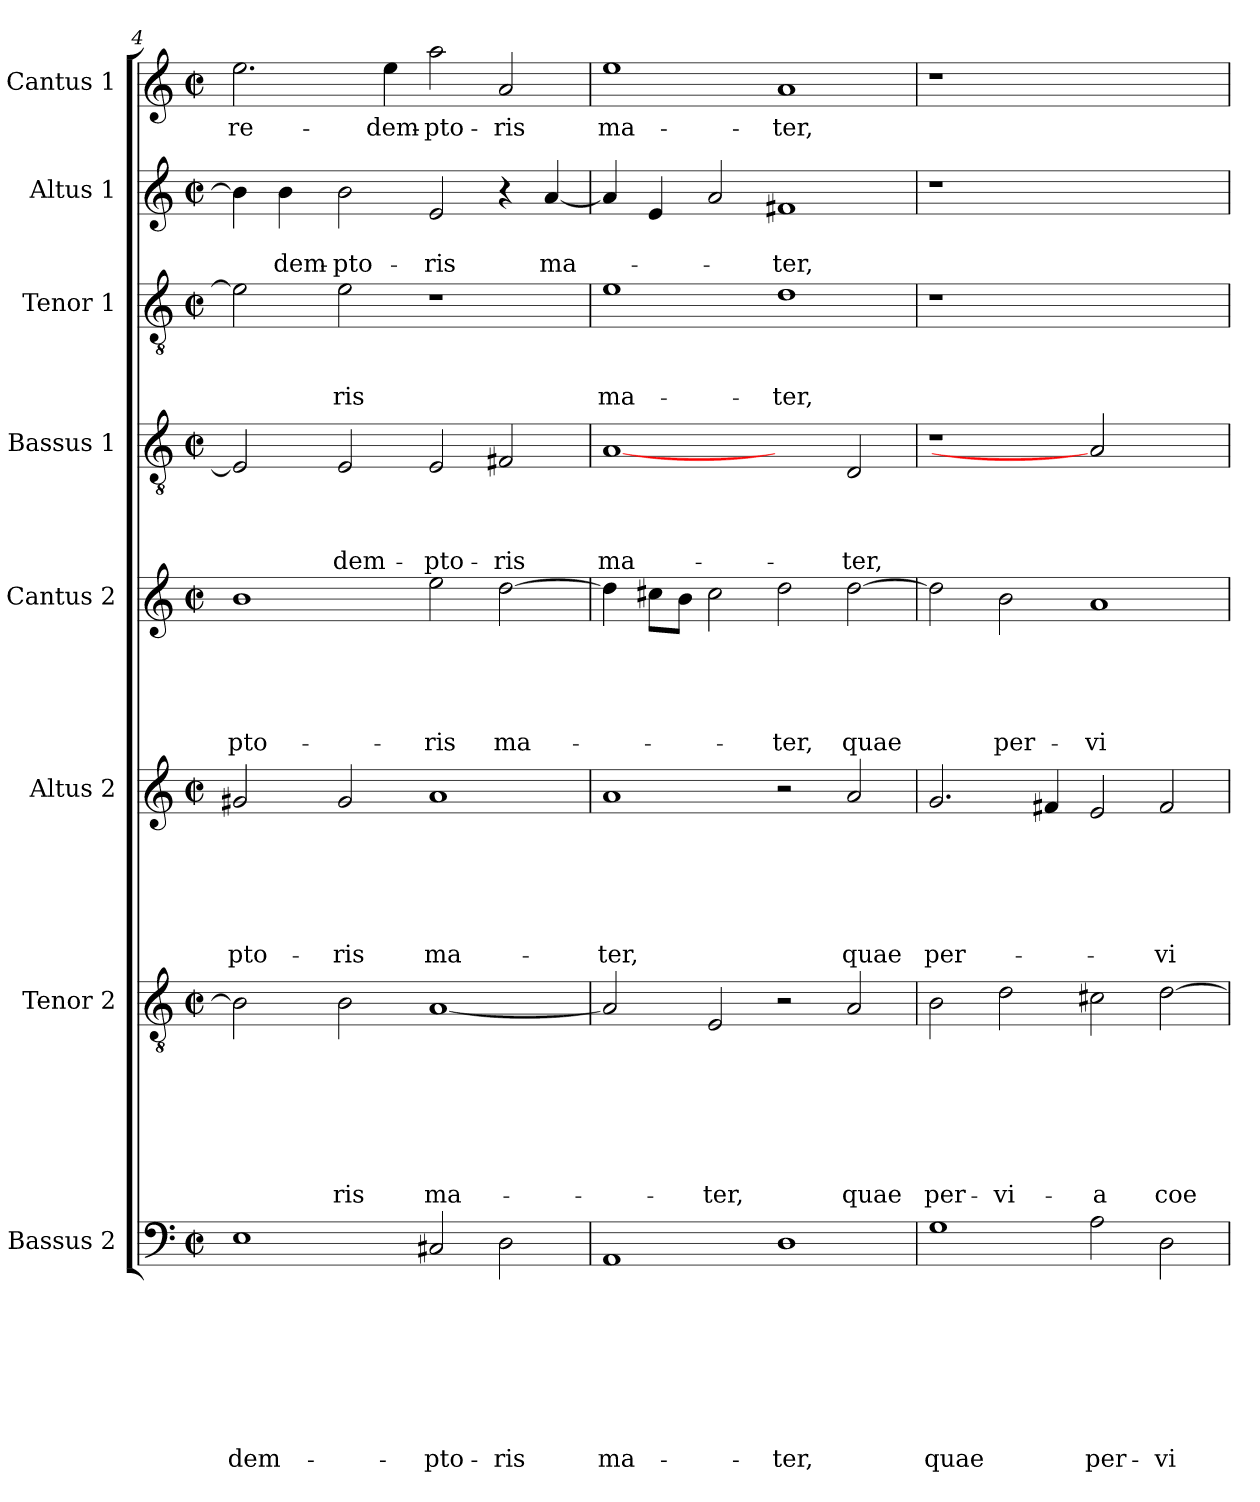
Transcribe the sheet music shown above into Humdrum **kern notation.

**kern	**text	**text	**text	**text	**text	**text	**text	**text	**kern	**text	**text	**text	**text	**text	**text	**text	**kern	**text	**text	**text	**text	**text	**text	**kern	**text	**text	**text	**text	**text	**kern	**text	**text	**text	**text	**kern	**text	**text	**text	**kern	**text	**text	**kern	**text
*part8	*part8	*part8	*part8	*part8	*part8	*part8	*part8	*part8	*part7	*part7	*part7	*part7	*part7	*part7	*part7	*part7	*part6	*part6	*part6	*part6	*part6	*part6	*part6	*part5	*part5	*part5	*part5	*part5	*part5	*part4	*part4	*part4	*part4	*part4	*part3	*part3	*part3	*part3	*part2	*part2	*part2	*part1	*part1
*staff8	*staff8	*staff8	*staff8	*staff8	*staff8	*staff8	*staff8	*staff8	*staff7	*staff7	*staff7	*staff7	*staff7	*staff7	*staff7	*staff7	*staff6	*staff6	*staff6	*staff6	*staff6	*staff6	*staff6	*staff5	*staff5	*staff5	*staff5	*staff5	*staff5	*staff4	*staff4	*staff4	*staff4	*staff4	*staff3	*staff3	*staff3	*staff3	*staff2	*staff2	*staff2	*staff1	*staff1
*I"Bassus 2	*	*	*	*	*	*	*	*	*I"Tenor 2	*	*	*	*	*	*	*	*I"Altus 2	*	*	*	*	*	*	*I"Cantus 2	*	*	*	*	*	*I"Bassus 1	*	*	*	*	*I"Tenor 1	*	*	*	*I"Altus 1	*	*	*I"Cantus 1	*
*clefF4	*	*	*	*	*	*	*	*	*clefGv2	*	*	*	*	*	*	*	*clefG2	*	*	*	*	*	*	*clefG2	*	*	*	*	*	*clefGv2	*	*	*	*	*clefGv2	*	*	*	*clefG2	*	*	*clefG2	*
*k[]	*	*	*	*	*	*	*	*	*k[]	*	*	*	*	*	*	*	*k[]	*	*	*	*	*	*	*k[]	*	*	*	*	*	*k[]	*	*	*	*	*k[]	*	*	*	*k[]	*	*	*k[]	*
*C:	*	*	*	*	*	*	*	*	*C:	*	*	*	*	*	*	*	*C:	*	*	*	*	*	*	*C:	*	*	*	*	*	*C:	*	*	*	*	*C:	*	*	*	*C:	*	*	*C:	*
*M2/2	*	*	*	*	*	*	*	*	*M2/2	*	*	*	*	*	*	*	*M2/2	*	*	*	*	*	*	*M2/2	*	*	*	*	*	*M2/2	*	*	*	*	*M2/2	*	*	*	*M2/2	*	*	*M2/2	*
*met(c|)	*	*	*	*	*	*	*	*	*met(c|)	*	*	*	*	*	*	*	*met(c|)	*	*	*	*	*	*	*met(c|)	*	*	*	*	*	*met(c|)	*	*	*	*	*met(c|)	*	*	*	*met(c|)	*	*	*met(c|)	*
=4	=4	=4	=4	=4	=4	=4	=4	=4	=4	=4	=4	=4	=4	=4	=4	=4	=4	=4	=4	=4	=4	=4	=4	=4	=4	=4	=4	=4	=4	=4	=4	=4	=4	=4	=4	=4	=4	=4	=4	=4	=4	=4	=4
!	!	!	!	!	!	!	!	!LO:LY:b	!	!	!	!	!	!	!	!	!	!	!	!	!	!	!LO:LY:b	!	!	!	!	!	!LO:LY:b	!	!	!	!	!	!	!	!	!	!	!	!	!	!LO:LY:b
1E	.	.	.	.	.	.	.	-dem-	2B\]	.	.	.	.	.	.	.	2g#/	.	.	.	.	.	-pto-	1b	.	.	.	.	-pto-	2E/]	.	.	.	.	2e\]	.	.	.	4b\]	.	.	2.ee\	re-
!	!	!	!	!	!	!	!	!	!	!	!	!	!	!	!	!	!	!	!	!	!	!	!	!	!	!	!	!	!	!	!	!	!	!	!	!	!	!	!	!	!LO:LY:b	!	!
.	.	.	.	.	.	.	.	.	.	.	.	.	.	.	.	.	.	.	.	.	.	.	.	.	.	.	.	.	.	.	.	.	.	.	.	.	.	.	4b\	.	-dem-	.	.
!	!	!	!	!	!	!	!	!	!	!	!	!	!	!	!	!LO:LY:b	!	!	!	!	!	!	!LO:LY:b	!	!	!	!	!	!	!	!	!	!	!LO:LY:b	!	!	!	!LO:LY:b	!	!	!LO:LY:b	!	!
.	.	.	.	.	.	.	.	.	2B\	.	.	.	.	.	.	-ris	2g#/	.	.	.	.	.	-ris	.	.	.	.	.	.	2E/	.	.	.	-dem-	2e\	.	.	-ris	2b\	.	-pto-	.	.
!	!	!	!	!	!	!	!	!	!	!	!	!	!	!	!	!	!	!	!	!	!	!	!	!	!	!	!	!	!	!	!	!	!	!	!	!	!	!	!	!	!	!	!LO:LY:b
.	.	.	.	.	.	.	.	.	.	.	.	.	.	.	.	.	.	.	.	.	.	.	.	.	.	.	.	.	.	.	.	.	.	.	.	.	.	.	.	.	.	4ee\	-dem-
!	!	!	!	!	!	!	!	!LO:LY:b	!	!	!	!	!	!	!	!LO:LY:b	!	!	!	!	!	!	!LO:LY:b	!	!	!	!	!	!LO:LY:b	!	!	!	!	!LO:LY:b	!	!	!	!	!	!	!LO:LY:b	!	!LO:LY:b
2C#X/	.	.	.	.	.	.	.	-pto-	[1A	.	.	.	.	.	.	ma-	1a	.	.	.	.	.	ma-	2ee\	.	.	.	.	-ris	2E/	.	.	.	-pto-	1r	.	.	.	2e/	.	-ris	2aa\	-pto-
!	!	!	!	!	!	!	!	!LO:LY:b	!	!	!	!	!	!	!	!	!	!	!	!	!	!	!	!	!	!	!	!	!LO:LY:b	!	!	!	!	!LO:LY:b	!	!	!	!	!	!	!	!	!LO:LY:b
2D\	.	.	.	.	.	.	.	-ris	.	.	.	.	.	.	.	.	.	.	.	.	.	.	.	[2dd\	.	.	.	.	ma-	2F#X/	.	.	.	-ris	.	.	.	.	4r	.	.	2a/	-ris
!	!	!	!	!	!	!	!	!	!	!	!	!	!	!	!	!	!	!	!	!	!	!	!	!	!	!	!	!	!	!	!	!	!	!	!	!	!	!	!	!	!LO:LY:b	!	!
.	.	.	.	.	.	.	.	.	.	.	.	.	.	.	.	.	.	.	.	.	.	.	.	.	.	.	.	.	.	.	.	.	.	.	.	.	.	.	[4a/	.	ma-	.	.
=5	=5	=5	=5	=5	=5	=5	=5	=5	=5	=5	=5	=5	=5	=5	=5	=5	=5	=5	=5	=5	=5	=5	=5	=5	=5	=5	=5	=5	=5	=5	=5	=5	=5	=5	=5	=5	=5	=5	=5	=5	=5	=5	=5
!	!	!	!	!	!	!	!	!LO:LY:b	!	!	!	!	!	!	!	!	!	!	!	!	!	!	!LO:LY:b	!	!	!	!	!	!	!	!	!	!	!LO:LY:b	!	!	!	!LO:LY:b	!	!	!	!	!LO:LY:b
1AA	.	.	.	.	.	.	.	ma-	2A/]	.	.	.	.	.	.	.	1a	.	.	.	.	.	-ter,	4dd\]	.	.	.	.	.	[1A	.	.	.	ma-	1e	.	.	ma-	4a/]	.	.	1ee	ma-
.	.	.	.	.	.	.	.	.	.	.	.	.	.	.	.	.	.	.	.	.	.	.	.	8cc#\L	.	.	.	.	.	.	.	.	.	.	.	.	.	.	4e/	.	.	.	.
.	.	.	.	.	.	.	.	.	.	.	.	.	.	.	.	.	.	.	.	.	.	.	.	8b\J	.	.	.	.	.	.	.	.	.	.	.	.	.	.	.	.	.	.	.
!	!	!	!	!	!	!	!	!	!	!	!	!	!	!	!	!LO:LY:b	!	!	!	!	!	!	!	!	!	!	!	!	!	!	!	!	!	!	!	!	!	!	!	!	!	!	!
.	.	.	.	.	.	.	.	.	2E/	.	.	.	.	.	.	-ter,	.	.	.	.	.	.	.	2cc#\	.	.	.	.	.	.	.	.	.	.	.	.	.	.	2a/	.	.	.	.
!	!	!	!	!	!	!	!	!LO:LY:b	!	!	!	!	!	!	!	!	!	!	!	!	!	!	!	!	!	!	!	!	!LO:LY:b	!	!	!	!	!	!	!	!	!LO:LY:b	!	!	!LO:LY:b	!	!LO:LY:b
1D	.	.	.	.	.	.	.	-ter,	2r	.	.	.	.	.	.	.	2r	.	.	.	.	.	.	2dd\	.	.	.	.	-ter,	2ryy	.	.	.	.	1d	.	.	-ter,	1f#X	.	-ter,	1a	-ter,
!	!	!	!	!	!	!	!	!	!	!	!	!	!	!	!	!LO:LY:b	!	!	!	!	!	!	!LO:LY:b	!	!	!	!	!	!LO:LY:b	!	!	!	!	!LO:LY:b	!	!	!	!	!	!	!	!	!
.	.	.	.	.	.	.	.	.	2A/	.	.	.	.	.	.	quae	2a/	.	.	.	.	.	quae	[2dd\	.	.	.	.	quae	2D/	.	.	.	-ter,	.	.	.	.	.	.	.	.	.
=6	=6	=6	=6	=6	=6	=6	=6	=6	=6	=6	=6	=6	=6	=6	=6	=6	=6	=6	=6	=6	=6	=6	=6	=6	=6	=6	=6	=6	=6	=6	=6	=6	=6	=6	=6	=6	=6	=6	=6	=6	=6	=6	=6
!	!	!	!	!	!	!	!	!LO:LY:b	!	!	!	!	!	!	!	!LO:LY:b	!	!	!	!	!	!	!LO:LY:b	!	!	!	!	!	!	!	!	!	!	!	!	!	!	!	!	!	!	!	!
1G	.	.	.	.	.	.	.	quae	2B\	.	.	.	.	.	.	per-	2.g/	.	.	.	.	.	per-	2dd\]	.	.	.	.	.	1r	.	.	.	.	1r	.	.	.	1r	.	.	1r	.
!	!	!	!	!	!	!	!	!	!	!	!	!	!	!	!	!LO:LY:b	!	!	!	!	!	!	!	!	!	!	!	!	!LO:LY:b	!	!	!	!	!	!	!	!	!	!	!	!	!	!
.	.	.	.	.	.	.	.	.	2d\	.	.	.	.	.	.	-vi-	.	.	.	.	.	.	.	2b\	.	.	.	.	per-	.	.	.	.	.	.	.	.	.	.	.	.	.	.
.	.	.	.	.	.	.	.	.	.	.	.	.	.	.	.	.	4f#/	.	.	.	.	.	.	.	.	.	.	.	.	.	.	.	.	.	.	.	.	.	.	.	.	.	.
!	!	!	!	!	!	!	!	!LO:LY:b	!	!	!	!	!	!	!	!LO:LY:b	!	!	!	!	!	!	!	!	!	!	!	!	!LO:LY:b	!	!	!	!	!	!	!	!	!	!	!	!	!	!
2A\	.	.	.	.	.	.	.	per-	2c#X\	.	.	.	.	.	.	-a	2e/	.	.	.	.	.	.	1a	.	.	.	.	-vi-	2A]	.	.	.	.	1ryy	.	.	.	1ryy	.	.	1ryy	.
!	!	!	!	!	!	!	!	!LO:LY:b	!	!	!	!	!	!	!	!LO:LY:b	!	!	!	!	!	!	!LO:LY:b	!	!	!	!	!	!	!	!	!	!	!	!	!	!	!	!	!	!	!	!
2D\	.	.	.	.	.	.	.	-vi-	[2d\	.	.	.	.	.	.	coe-	2f#/	.	.	.	.	.	-vi-	.	.	.	.	.	.	2ryy	.	.	.	.	.	.	.	.	.	.	.	.	.
=	=	=	=	=	=	=	=	=	=	=	=	=	=	=	=	=	=	=	=	=	=	=	=	=	=	=	=	=	=	=	=	=	=	=	=	=	=	=	=	=	=	=	=
*-	*-	*-	*-	*-	*-	*-	*-	*-	*-	*-	*-	*-	*-	*-	*-	*-	*-	*-	*-	*-	*-	*-	*-	*-	*-	*-	*-	*-	*-	*-	*-	*-	*-	*-	*-	*-	*-	*-	*-	*-	*-	*-	*-
